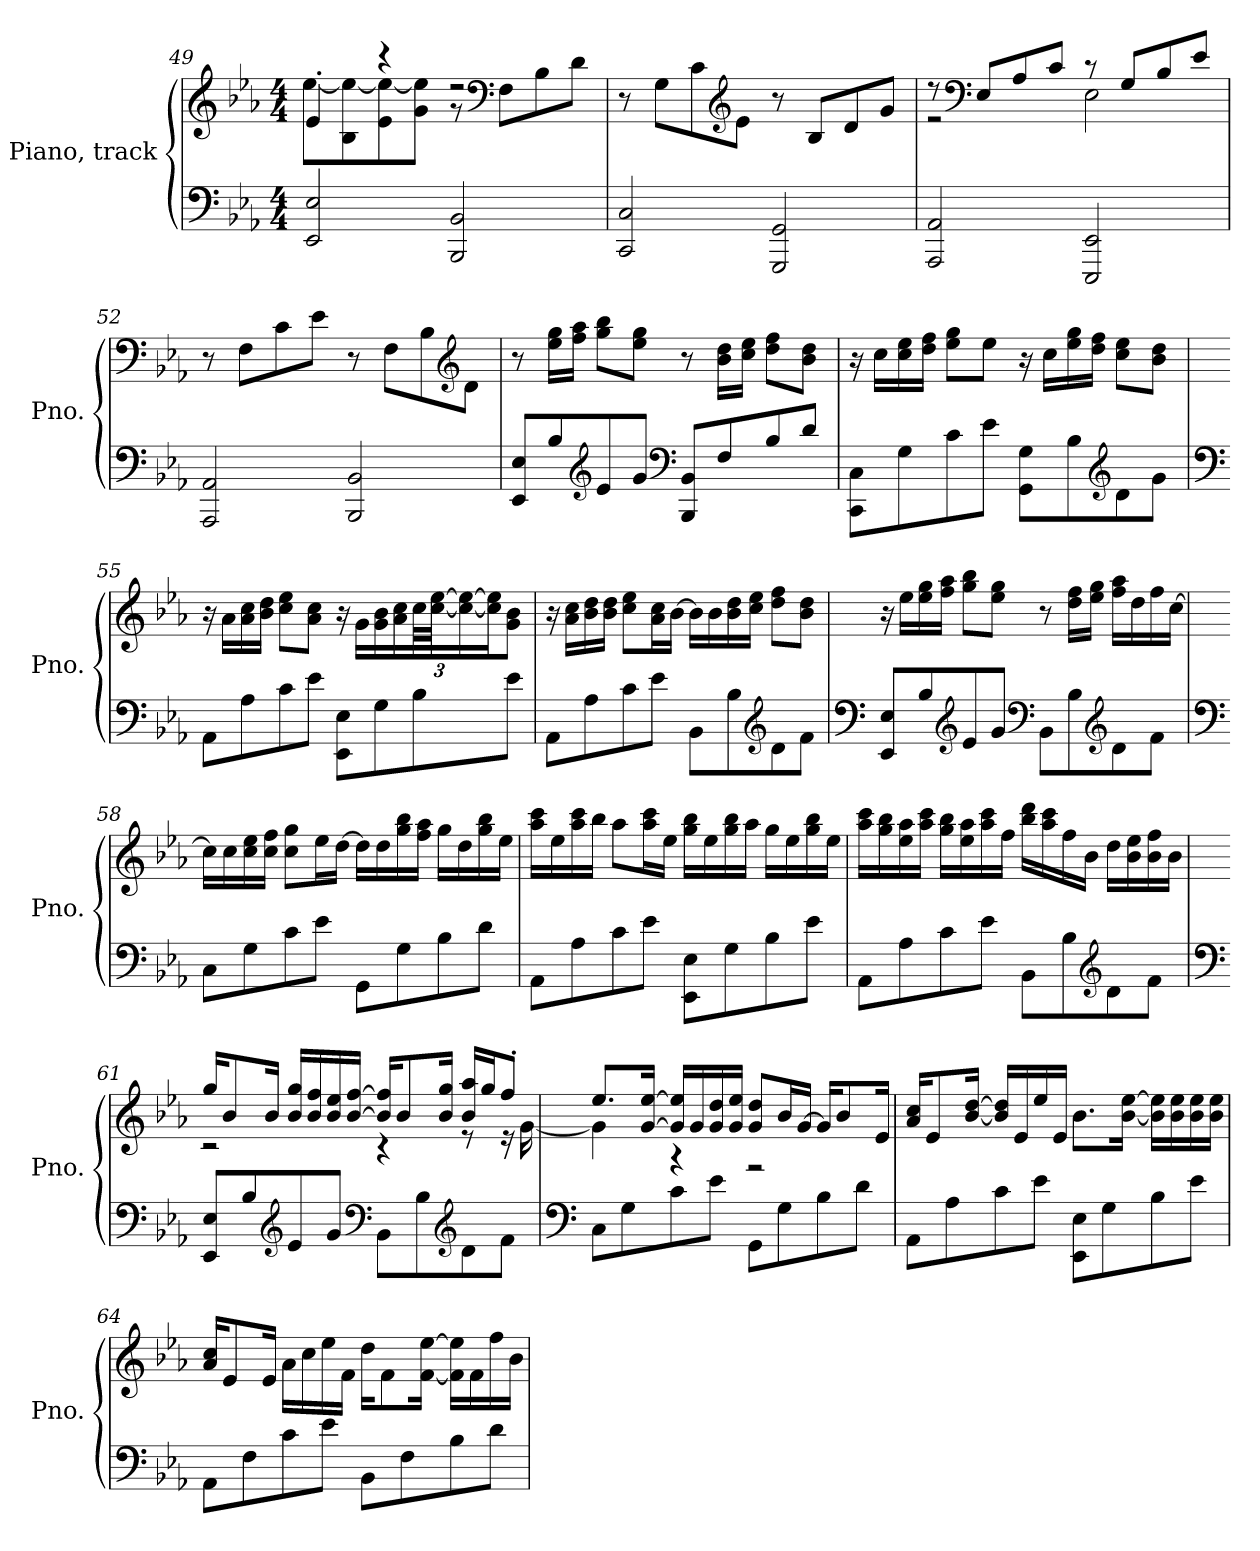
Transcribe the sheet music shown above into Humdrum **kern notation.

**kern	**kern
*part1	*part1
*staff2	*staff1
*I"Piano, track	*
*I'Pno.	*
!!LO:LB:g=z
*clefF4	*clefG2
*k[b-e-a-]	*k[b-e-a-]
*M4/4	*M4/4
=49	=49
*	*^
2EE-/ 2E-/	4e-'/	[8ee-\L
.	.	8B-\ 8ee-\_
.	4r	8e-\ 8ee-\_
.	.	8g\ 8ee-\]J
2BBB-/ 2BB-/	2r	8r
*	*clefF4	*
.	.	8F\L
.	.	8B-\
.	.	8d\J
*	*v	*v
=50	=50
2CC/ 2C/	8r
.	8G\L
.	8c\
*	*clefG2
.	8e-\J
2GGG/ 2GG/	8r
.	8B-/L
.	8d/
.	8g/J
=51	=51
*	*^
2AAA-/ 2AA-/	8r	2r
*	*clefF4	*
.	8E-/L	.
.	8A-/	.
.	8c/J	.
2EEE-/ 2EE-/	8r	2E-\
.	8G/L	.
.	8B-/	.
.	8e-/J	.
*	*v	*v
=52	=52
2AAA-/ 2AA-/	8r
.	8F\L
.	8c\
.	8e-\J
2BBB-/ 2BB-/	8r
.	8F\L
.	8B-\
*	*clefG2
.	8d\J
!!LO:LB:g=z
=53	=53
8EE-/ 8E-/L	8r
8B-/	16ee-\ 16gg\LL
.	16ff\ 16aa-\JJ
*clefG2	*
8e-/	8gg\ 8bb-\L
8g/J	8ee-\ 8gg\J
*clefF4	*
8BBB-/ 8BB-/L	8r
8F/	16b-\ 16dd\LL
.	16cc\ 16ee-\JJ
8B-/	8dd\ 8ff\L
8d/J	8b-\ 8dd\J
=54	=54
8CC\ 8C\L	16r
.	16cc\LL
8G\	16cc\ 16ee-\
.	16dd\ 16ff\JJ
8c\	8ee-\ 8gg\L
8e-\J	8ee-\J
8GG\ 8G\L	16r
.	16cc\LL
8B-\	16ee-\ 16gg\
.	16dd\ 16ff\JJ
*clefG2	*
8d\	8cc\ 8ee-\L
8g\J	8b-\ 8dd\J
=55	=55
*clefF4	*
8AA-\L	16r
.	16a-\LL
8A-\	16a-\ 16cc\
.	16b-\ 16dd\JJ
8c\	8cc\ 8ee-\L
8e-\J	8a-\ 8cc\J
8EE-\ 8E-\L	16r
.	16g\LL
8G\	16g\ 16b-\
.	16a-\ 16cc\
*	*Xbrackettup
8B-\	96cc\LL
.	[96cc\ [96ee-\JJ
.	24cc\_ 24ee-\_
.	16cc\] 16ee-\]J
8e-\J	8g\ 8b-\J
!!LO:LB:g=z
=56	=56
8AA-\L	16r
.	16a-\ 16cc\LL
8A-\	16b-\ 16dd\
.	16b-\ 16dd\JJ
8c\	8cc\ 8ee-\L
8e-\J	16a-\ 16cc\L
.	[16b-\JJ
8BB-\L	16b-\LL]
.	16b-\
8B-\	16b-\ 16dd\
.	16cc\ 16ee-\JJ
*clefG2	*
8d\	8dd\ 8ff\L
8f\J	8b-\ 8dd\J
=57	=57
*clefF4	*
8EE-/ 8E-/L	16r
.	16ee-\LL
8B-/	16ee-\ 16gg\
.	16ff\ 16aa-\JJ
*clefG2	*
8e-/	8gg\ 8bb-\L
8g/J	8ee-\ 8gg\J
*clefF4	*
8BB-\L	8r
8B-\	16dd\ 16ff\LL
.	16ee-\ 16gg\JJ
*clefG2	*
8d\	16ff\ 16aa-\LL
.	16dd\
8f\J	16ff\
.	[16cc\JJ
!!LO:PB:g=z
=58	=58
*clefF4	*
8C\L	16cc\LL]
.	16cc\
8G\	16cc\ 16ee-\
.	16cc\ 16ff\JJ
8c\	8cc\ 8gg\L
8e-\J	16ee-\L
.	[16dd\JJ
8GG\L	16dd\LL]
.	16dd\
8G\	16gg\ 16bb-\
.	16ff\ 16aa-\JJ
8B-\	16gg\LL
.	16dd\
8d\J	16gg\ 16bb-\
.	16ee-\JJ
=59	=59
8AA-\L	16aa-\ 16ccc\LL
.	16ee-\
8A-\	16aa-\ 16ccc\
.	16bb-\JJ
8c\	8aa-\L
8e-\J	16aa-\ 16ccc\L
.	16ee-\JJ
8EE-\ 8E-\L	16gg\ 16bb-\LL
.	16ee-\
8G\	16gg\ 16bb-\
.	16aa-\JJ
8B-\	16gg\LL
.	16ee-\
8e-\J	16gg\ 16bb-\
.	16ee-\JJ
!!LO:LB:g=z
=60	=60
8AA-\L	16aa-\ 16ccc\LL
.	16gg\ 16bb-\
8A-\	16ee-\ 16aa-\
.	16aa-\ 16ccc\JJ
8c\	16gg\ 16bb-\LL
.	16ee-\ 16aa-\
8e-\J	16aa-\ 16ccc\
.	16ff\JJ
8BB-\L	16bb-\ 16ddd\LL
.	16aa-\ 16ccc\
8B-\	16ff\
.	16b-\JJ
*clefG2	*
8d\	16dd\LL
.	16b-\ 16ee-\
8f\J	16b-\ 16ff\
.	16b-\JJ
=61	=61
*clefF4	*
*	*^
8EE-/ 8E-/L	16gg/KL	2r
.	8b-/	.
8B-/	.	.
.	16b-/Jk	.
*clefG2	*	*
8e-/	16b-/ 16gg/LL	.
.	16b-/ 16ff/	.
8g/J	16b-/ 16ee-/	.
.	[16b-/ [16ff/JJ	.
*clefF4	*	*
8BB-\L	16b-/] 16ff/]KL	4r
.	8b-/	.
8B-\	.	.
.	16b-/ 16gg/Jk	.
*clefG2	*	*
8d\	16b-/ 16aa-/LL	8r
.	16gg/J	.
8f\J	8ff'/J	16r
.	.	[16g\
!!LO:LB:g=z	!!
=62	=62	=62
*clefF4	*	*
8C\L	8.ee-/L	4g\]
8G\	.	.
.	[16g/ [16ee-/Jk	.
8c\	16g/] 16ee-/]LL	4r
.	16g/	.
8e-\J	16g/ 16dd/	.
.	16g/ 16ee-/JJ	.
8GG\L	8g/ 8dd/L	2r
8G\	16b-/L	.
.	[16g/JJ	.
8B-\	16g/KL]	.
.	8b-/	.
8d\J	.	.
.	16e-/Jk	.
*	*v	*v
=63	=63
8AA-\L	16a-/ 16cc/KL
.	8e-/
8A-\	.
.	[16b-/ [16dd/Jk
8c\	16b-/] 16dd/]LL
.	16e-/
8e-\J	16ee-/
.	16e-/JJ
8EE-\ 8E-\L	8.b-\L
8G\	.
.	[16b-\ [16ee-\Jk
8B-\	16b-\] 16ee-\]LL
.	16b-\ 16ee-\
8e-\J	16b-\ 16ee-\
.	16b-\ 16ee-\JJ
=64	=64
8AA-\L	16a-/ 16cc/KL
.	8e-/
8F\	.
.	16e-/Jk
8c\	16a-\LL
.	16cc\
8e-\J	16ee-\
.	16f\JJ
8BB-\L	16dd\KL
.	8f\
8F\	.
.	[16f\ [16ee-\Jk
8B-\	16f\] 16ee-\]LL
.	16f\
8d\J	16ff\
.	16b-\JJ
=	=
*-	*-
